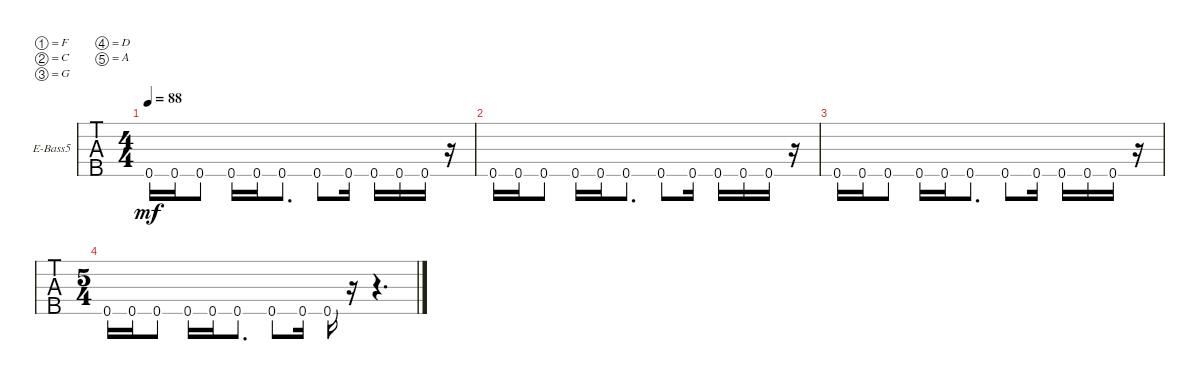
\defaultSystemsLayout 4
\bracketExtendMode groupsimilarinstruments
\firstSystemTrackNameOrientation horizontal
\otherSystemsTrackNameOrientation horizontal
\track ("Electric Bass" "E-Bass5") {instrument electricbassfinger}
\staff {tabs}
\tuning (F2 C2 G1 D1 A0)
\ts (4 4)
\tempo 88
\clef f4
\ks c
0.5{st}.16{dy mf} 0.5{st}.16 0.5.8 0.5{st}.16 0.5{st}.16 0.5.8{d} 0.5.8 0.5{st}.16 0.5{st}.16 0.5{st}.16 0.5.16 r.16 |
0.5{st}.16 0.5{st}.16 0.5.8 0.5{st}.16 0.5{st}.16 0.5.8{d} 0.5.8 0.5{st}.16 0.5{st}.16 0.5{st}.16 0.5.16 r.16 |
0.5{st}.16 0.5{st}.16 0.5.8 0.5{st}.16 0.5{st}.16 0.5.8{d} 0.5.8 0.5{st}.16 0.5{st}.16 0.5{st}.16 0.5.16 r.16 |
\ts (5 4)
0.5{st}.16 0.5{st}.16 0.5.8 0.5{st}.16 0.5{st}.16 0.5.8{d} 0.5.8 0.5{st}.16 0.5{st}.16 r.16 r.4{d}
